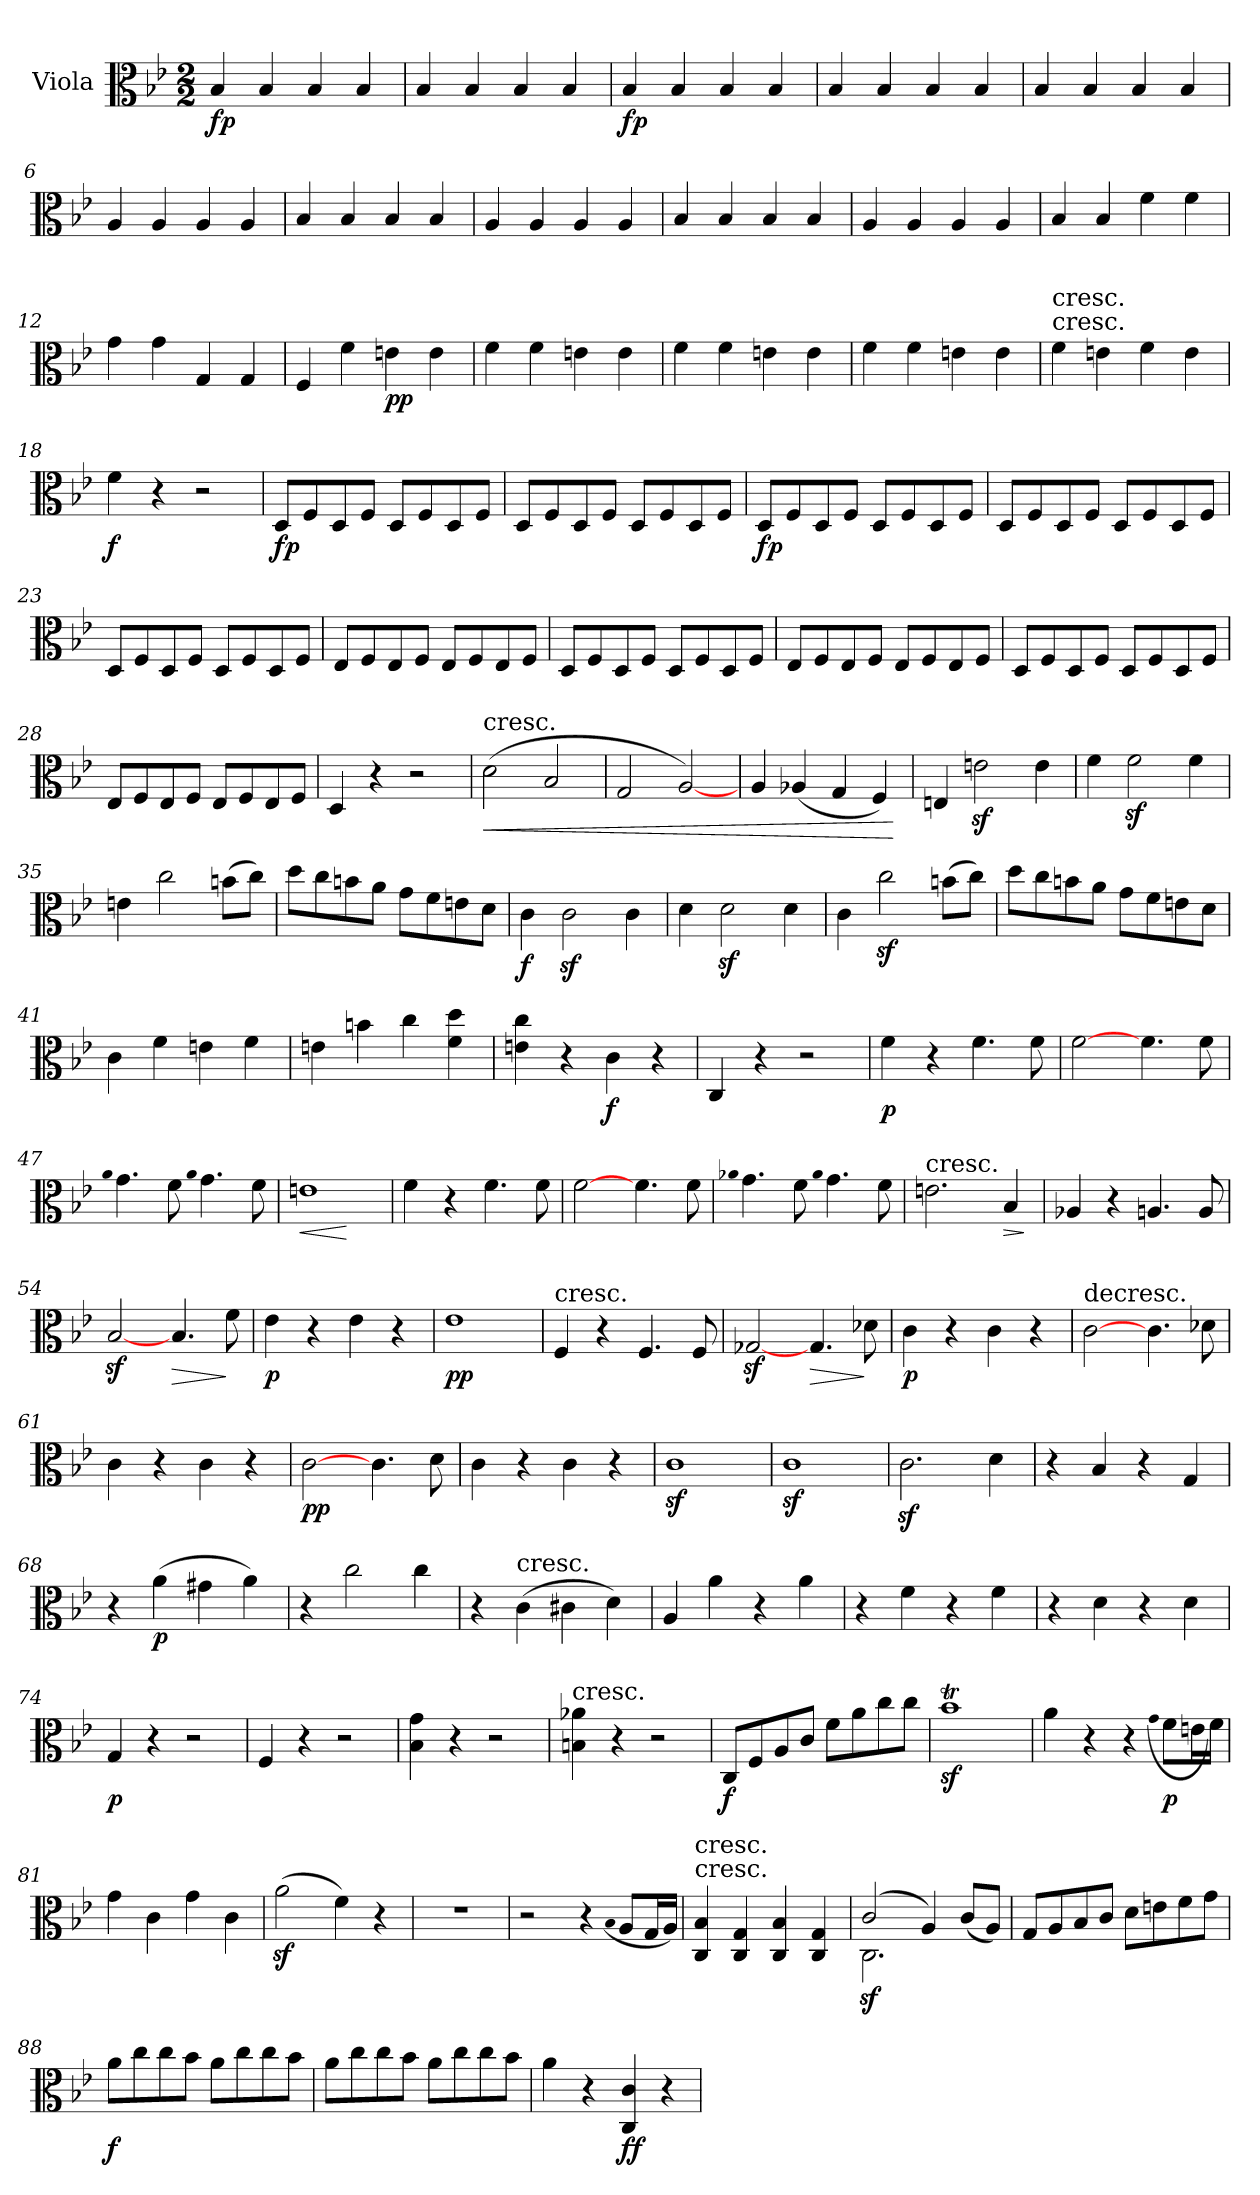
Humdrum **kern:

**kern	**dynam
*part1	*part1
*staff1	*staff1
*I"Viola	*
*I'Vla	*
*clefC3	*
*k[b-e-]	*
*B-:	*
*M2/2	*
=1	=1
4B-	fp
4B-	.
4B-	.
4B-	.
=2	=2
4B-	.
4B-	.
4B-	.
4B-	.
=3	=3
4B-	fp
4B-	.
4B-	.
4B-	.
=4	=4
4B-	.
4B-	.
4B-	.
4B-	.
=5	=5
4B-	.
4B-	.
4B-	.
4B-	.
=6	=6
4A	.
4A	.
4A	.
4A	.
=7	=7
4B-	.
4B-	.
4B-	.
4B-	.
=8	=8
4A	.
4A	.
4A	.
4A	.
=9	=9
4B-	.
4B-	.
4B-	.
4B-	.
=10	=10
4A	.
4A	.
4A	.
4A	.
=11	=11
4B-	.
4B-	.
4f	.
4f	.
=12	=12
4g	.
4g	.
4G	.
4G	.
=13	=13
4F	.
4f	.
4en	pp
4e	.
=14	=14
4f	.
4f	.
4en	.
4e	.
=15	=15
4f	.
4f	.
4en	.
4e	.
=16	=16
4f	.
4f	.
4en	.
4e	.
=17	=17
!LO:TX:t=cresc.	!
!LO:TX:a:t=cresc.	!
4f	.
4en	.
4f	.
4e	.
=18	=18
4f	f
4r	.
2r	.
=19	=19
8D/L	fp
8F/	.
8D/	.
8F/J	.
8D/L	.
8F/	.
8D/	.
8F/J	.
=20	=20
8D/L	.
8F/	.
8D/	.
8F/J	.
8D/L	.
8F/	.
8D/	.
8F/J	.
=21	=21
8D/L	fp
8F/	.
8D/	.
8F/J	.
8D/L	.
8F/	.
8D/	.
8F/J	.
=22	=22
8D/L	.
8F/	.
8D/	.
8F/J	.
8D/L	.
8F/	.
8D/	.
8F/J	.
=23	=23
8D/L	.
8F/	.
8D/	.
8F/J	.
8D/L	.
8F/	.
8D/	.
8F/J	.
=24	=24
8E-/L	.
8F/	.
8E-/	.
8F/J	.
8E-/L	.
8F/	.
8E-/	.
8F/J	.
=25	=25
8D/L	.
8F/	.
8D/	.
8F/J	.
8D/L	.
8F/	.
8D/	.
8F/J	.
=26	=26
8E-/L	.
8F/	.
8E-/	.
8F/J	.
8E-/L	.
8F/	.
8E-/	.
8F/J	.
=27	=27
8D/L	.
8F/	.
8D/	.
8F/J	.
8D/L	.
8F/	.
8D/	.
8F/J	.
=28	=28
8E-/L	.
8F/	.
8E-/	.
8F/J	.
8E-/L	.
8F/	.
8E-/	.
8F/J	.
=29	=29
4D	.
4r	.
2r	.
=30	=30
!LO:TX:a:t=cresc.	!
!	!LO:HP:b
(2d	<
2B-	.
=31	=31
2G	.
[2A)	.
=32	=32
4A	.
(4A-X	.
4G	.
4F)	.
.	[
=33	=33
4En	.
2enz	.
4e	.
=34	=34
4f	.
2fz	.
4f	.
=35	=35
4en	.
2cc	.
(8bn\L	.
8cc\J)	.
=36	=36
8dd\L	.
8cc\	.
8bn\	.
8a\J	.
8g\L	.
8f\	.
8en\	.
8d\J	.
=37	=37
4c	f
2cz	.
4c	.
=38	=38
4d	.
2dz	.
4d	.
=39	=39
4c	.
2ccz	.
(8bn\L	.
8cc\J)	.
=40	=40
8dd\L	.
8cc\	.
8bn\	.
8a\J	.
8g\L	.
8f\	.
8en\	.
8d\J	.
=41	=41
4c	.
4f	.
4en	.
4f	.
=42	=42
4en	.
4bn	.
4cc	.
4f 4dd	.
=43	=43
4en 4cc	.
4r	.
4c	f
4r	.
=44	=44
4C	.
4r	.
2r	.
=45	=45
4f	p
4r	.
4.f	.
8f	.
=46	=46
[2f	.
4.f	.
8f	.
=47	=47
qqa	.
4.g	.
8f	.
qqa	.
4.g	.
8f	.
=48	=48
!	!LO:HP:b
1en	<
.	[
=49	=49
4f	.
4r	.
4.f	.
8f	.
=50	=50
[2f	.
4.f	.
8f	.
=51	=51
qqa-X	.
4.g	.
8f	.
qqa-	.
4.g	.
8f	.
=52	=52
!LO:TX:t=cresc.	!
2.en	.
!	!LO:HP:b
4B-	>
.	]
=53	=53
4A-X	.
4r	.
4.An	.
8A	.
=54	=54
[2B-z	.
!	!LO:HP:b
4.B-	>
8f	]
=55	=55
4e-	p
4r	.
4e-	.
4r	.
=56	=56
1e-	pp
=57	=57
!LO:TX:a:t=cresc.	!
4F	.
4r	.
4.F	.
8F	.
=58	=58
[2G-Xz	.
!	!LO:HP:b
4.G-	>
8d-X	]
=59	=59
4c	p
4r	.
4c	.
4r	.
=60	=60
!LO:TX:a:t=decresc.	!
[2c	.
4.c	.
8d-X	.
=61	=61
4c	.
4r	.
4c	.
4r	.
=62	=62
[2c	pp
4.c	.
8d	.
=63	=63
4c	.
4r	.
4c	.
4r	.
=64	=64
1cz	.
=65	=65
1cz	.
=66	=66
2.cz	.
4d	.
=67	=67
4r	.
4B-	.
4r	.
4G	.
=68	=68
4r	.
(4a	p
4g#X	.
4a)	.
=69	=69
4r	.
2cc	.
4cc	.
=70	=70
4r	.
!LO:TX:a:t=cresc.	!
(4c	.
4c#X	.
4d)	.
=71	=71
4A	.
4a	.
4r	.
4a	.
=72	=72
4r	.
4f	.
4r	.
4f	.
=73	=73
4r	.
4d	.
4r	.
4d	.
=74	=74
4G	p
4r	.
2r	.
=75	=75
4F	.
4r	.
2r	.
=76	=76
4B- 4g	.
4r	.
2r	.
=77	=77
!LO:TX:a:t=cresc.	!
4Bn 4a-X	.
4r	.
2r	.
=78	=78
8C/L	f
8F/	.
8A/	.
8c/J	.
8f\L	.
8a\	.
8cc\	.
8cc\J	.
=79	=79
1b-zT	.
=80	=80
4a	.
4r	.
4r	.
(qqg	.
8f\L	p
16en\L	.
16f\JJ)	.
=81	=81
4g	.
4c	.
4g	.
4c	.
=82	=82
(2az	.
4f)	.
4r	.
=83	=83
1r	.
=84	=84
2r	.
4r	.
(qqB-	.
8A/L	.
16G/L	.
16A/JJ)	.
=85	=85
!LO:TX:t=cresc.	!
!LO:TX:a:t=cresc.	!
4C 4B-	.
4C 4G	.
4C 4B-	.
4C 4G	.
=86	=86
*^	*
(2c	2.Cz	.
4A)	.	.
(8c/L	4ryy	.
8A/J)	.	.
*v	*v	*
=87	=87
8G/L	.
8A/	.
8B-/	.
8c/J	.
8d\L	.
8en\	.
8f\	.
8g\J	.
=88	=88
8a\L	f
8cc\	.
8cc\	.
8b-\J	.
8a\L	.
8cc\	.
8cc\	.
8b-\J	.
=89	=89
8a\L	.
8cc\	.
8cc\	.
8b-\J	.
8a\L	.
8cc\	.
8cc\	.
8b-\J	.
=90	=90
4a	.
4r	.
4C 4c	ff
4r	.
=	=
*-	*-
